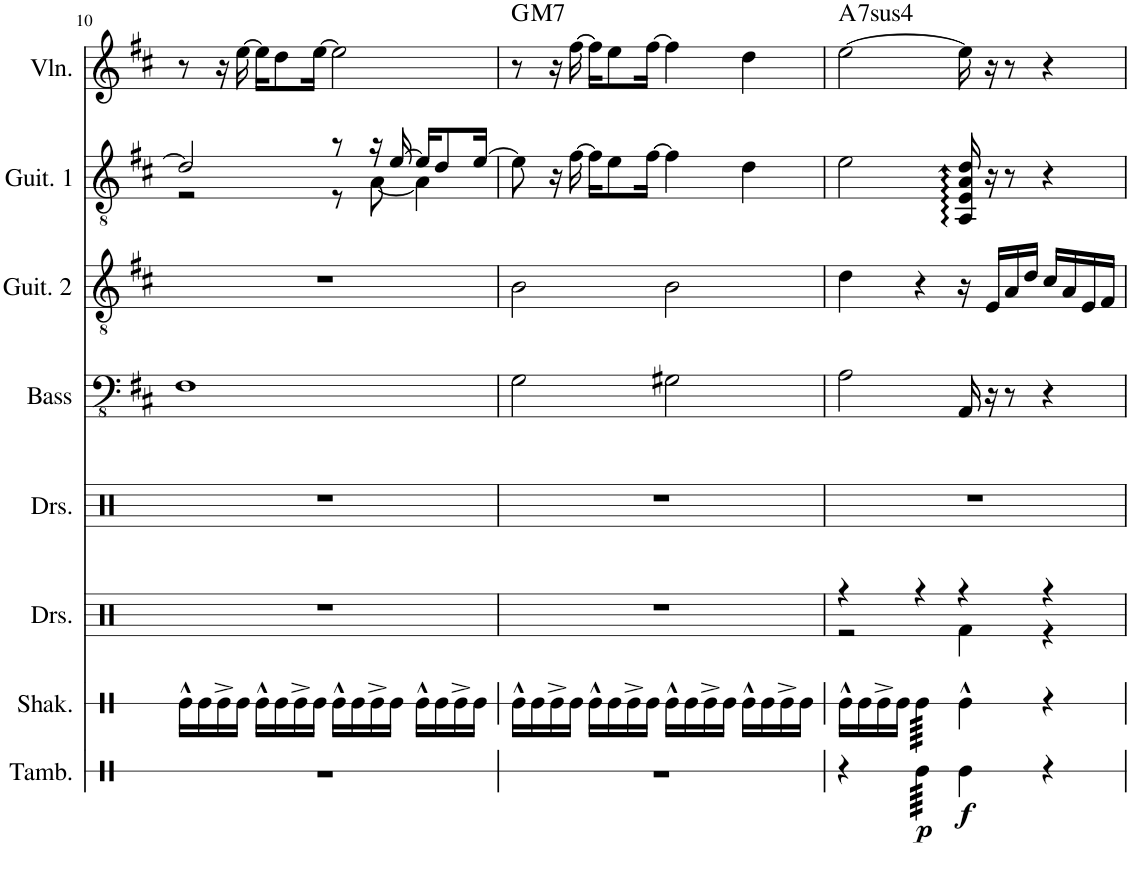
**kern	**dynam	**kern	**kern	**kern	**kern	**kern	**kern	**kern	**harte
*part8	*part8	*part7	*part6	*part5	*part4	*part3	*part2	*part1	*part1
*staff8	*staff8	*staff7	*staff6	*staff5	*staff4	*staff3	*staff2	*staff1	*
*I"Tambourine	*	*I"Egg shaker	*I"Drumset	*I"Drumset	*I"Bass	*I"Guitar 2	*I"Guitar 1	*I"Violin	*
*I'Tamb.	*	*I'Shak.	*I'Drs.	*I'Drs.	*I'Bass	*I'Guit. 2	*I'Guit. 1	*I'Vln.	*
!!LO:PB:g=z
*clefX	*	*clefX	*clefX	*clefX	*clefFv4	*clefGv2	*clefGv2	*clefG2	*
*k[]	*	*k[]	*k[]	*k[]	*k[f#c#]	*k[f#c#]	*k[f#c#]	*k[f#c#]	*
*M4/4	*	*M4/4	*M4/4	*M4/4	*M4/4	*M4/4	*M4/4	*M4/4	*
=10	=10	=10	=10	=10	=10	=10	=10	=10	=10
*	*	*	*	*	*	*	*^	*	*
1r	.	16Re^^\LL	1r	1r	1FF#	1r	2d/]	2r	8r	.
.	.	16Re\	.	.	.	.	.	.	.	.
.	.	16Re^\	.	.	.	.	.	.	16r	.
.	.	16Re\JJ	.	.	.	.	.	.	[16ee\	.
.	.	16Re^^\LL	.	.	.	.	.	.	16ee\KL]	.
.	.	16Re\	.	.	.	.	.	.	8dd\	.
.	.	16Re^\	.	.	.	.	.	.	.	.
.	.	16Re\JJ	.	.	.	.	.	.	[16ee\Jk	.
.	.	16Re^^\LL	.	.	.	.	8r	8r	2ee\]	.
.	.	16Re\	.	.	.	.	.	.	.	.
.	.	16Re^\	.	.	.	.	16r	[8A\	.	.
.	.	16Re\JJ	.	.	.	.	[16e/	.	.	.
.	.	16Re^^\LL	.	.	.	.	16e/KL]	4A\]	.	.
.	.	16Re\	.	.	.	.	8d/	.	.	.
.	.	16Re^\	.	.	.	.	.	.	.	.
.	.	16Re\JJ	.	.	.	.	[16e/Jk	.	.	.
*	*	*	*	*	*	*	*v	*v	*	*
=11	=11	=11	=11	=11	=11	=11	=11	=11	=11
!	!	!	!	!	!	!	!	!	!LO:H:kt=M7
1r	.	16Re^^\LL	1r	1r	2GG\	2B\	8e\]	8r	G:maj7
.	.	16Re\	.	.	.	.	.	.	.
.	.	16Re^\	.	.	.	.	16r	16r	.
.	.	16Re\JJ	.	.	.	.	[16f#\	[16ff#\	.
.	.	16Re^^\LL	.	.	.	.	16f#\KL]	16ff#\KL]	.
.	.	16Re\	.	.	.	.	8e\	8ee\	.
.	.	16Re^\	.	.	.	.	.	.	.
.	.	16Re\JJ	.	.	.	.	[16f#\Jk	[16ff#\Jk	.
.	.	16Re^^\LL	.	.	2GG#X\	2B\	4f#\]	4ff#\]	.
.	.	16Re\	.	.	.	.	.	.	.
.	.	16Re^\	.	.	.	.	.	.	.
.	.	16Re\JJ	.	.	.	.	.	.	.
.	.	16Re^^\LL	.	.	.	.	4d\	4dd\	.
.	.	16Re\	.	.	.	.	.	.	.
.	.	16Re^\	.	.	.	.	.	.	.
.	.	16Re\JJ	.	.	.	.	.	.	.
=12	=12	=12	=12	=12	=12	=12	=12	=12	=12
*	*	*	*^	*	*	*	*	*	*
!	!	!	!	!	!	!	!	!	!	!LO:H:kt=74
4r	.	16Re^^\LL	4r	2r	1r	2AA\	4d\	2e\	[2ee\	A:sus4(7)
.	.	16Re\	.	.	.	.	.	.	.	.
.	.	16Re^\	.	.	.	.	.	.	.	.
.	.	16Re\JJ	.	.	.	.	.	.	.	.
!	!LO:DY:b	!	!	!	!	!	!	!	!	!
*tremolo	*	*	*	*	*	*	*	*	*	*
*	*	*tremolo	*	*	*	*	*	*	*	*
64Re\LLLL	p	64Re\LLLL	4r	.	.	.	4r	.	.	.
64Re\	.	64Re\	.	.	.	.	.	.	.	.
64Re\	.	64Re\	.	.	.	.	.	.	.	.
64Re\	.	64Re\	.	.	.	.	.	.	.	.
64Re\	.	64Re\	.	.	.	.	.	.	.	.
64Re\	.	64Re\	.	.	.	.	.	.	.	.
64Re\	.	64Re\	.	.	.	.	.	.	.	.
64Re\	.	64Re\	.	.	.	.	.	.	.	.
64Re\	.	64Re\	.	.	.	.	.	.	.	.
64Re\	.	64Re\	.	.	.	.	.	.	.	.
64Re\	.	64Re\	.	.	.	.	.	.	.	.
64Re\	.	64Re\	.	.	.	.	.	.	.	.
64Re\	.	64Re\	.	.	.	.	.	.	.	.
64Re\	.	64Re\	.	.	.	.	.	.	.	.
64Re\	.	64Re\	.	.	.	.	.	.	.	.
64Re\JJJJ	.	64Re\JJJJ	.	.	.	.	.	.	.	.
*	*	*Xtremolo	*	*	*	*	*	*	*	*
*Xtremolo	*	*	*	*	*	*	*	*	*	*
!	!LO:DY:b	!	!	!	!	!	!	!	!	!
4Re\	f	4Re^^\	4r	4Rf\	.	16AAA/	16r	16AA/: 16E/: 16A/: 16d/:	16ee\]	.
.	.	.	.	.	.	16r	16E/LL	16r	16r	.
.	.	.	.	.	.	8r	16A/	8r	8r	.
.	.	.	.	.	.	.	16d/JJ	.	.	.
4r	.	4r	4r	4r	.	4r	16c#/LL	4r	4r	.
.	.	.	.	.	.	.	16A/	.	.	.
.	.	.	.	.	.	.	16E/	.	.	.
.	.	.	.	.	.	.	16F#/JJ	.	.	.
*	*	*	*v	*v	*	*	*	*	*	*
=	=	=	=	=	=	=	=	=	=
*-	*-	*-	*-	*-	*-	*-	*-	*-	*-
